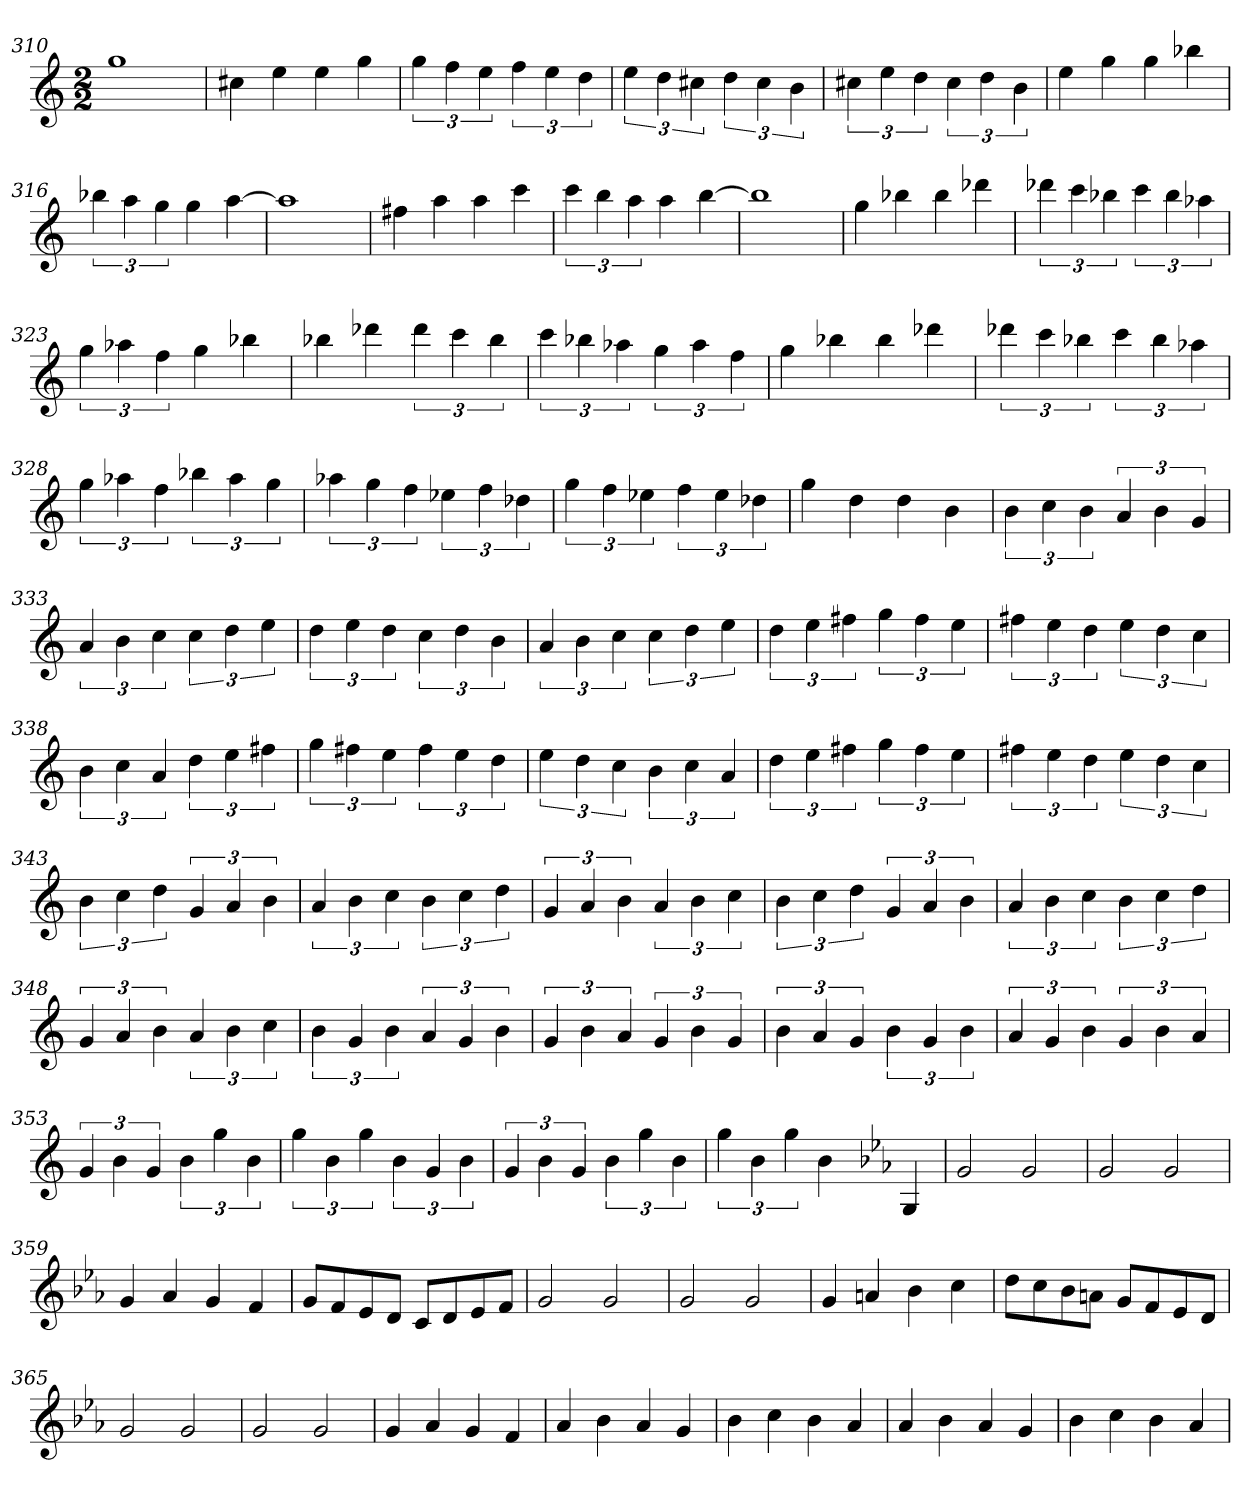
**kern
*part1
*staff1
*clefG2
*k[]
*C:
*M2/2
=310
1gg
=311
4cc#X
4ee
4ee
4gg
=312
6gg
6ff
6ee
6ff
6ee
6dd
=313
6ee
6dd
6cc#X
6dd
6cc#
6b
=314
6cc#X
6ee
6dd
6cc#
6dd
6b
=315
4ee
4gg
4gg
4bb-X
=316
6bb-X
6aa
6gg
4gg
[4aa
=317
1aa]
=318
4ff#X
4aa
4aa
4ccc
=319
6ccc
6bb
6aa
4aa
[4bb
=320
1bb]
=321
4gg
4bb-X
4bb-
4ddd-X
=322
6ddd-X
6ccc
6bb-X
6ccc
6bb-
6aa-X
=323
6gg
6aa-X
6ff
4gg
4bb-X
=324
4bb-X
4ddd-X
6ddd-
6ccc
6bb-
=325
6ccc
6bb-X
6aa-X
6gg
6aa-
6ff
=326
4gg
4bb-X
4bb-
4ddd-X
=327
6ddd-X
6ccc
6bb-X
6ccc
6bb-
6aa-X
=328
6gg
6aa-X
6ff
6bb-X
6aa-
6gg
=329
6aa-X
6gg
6ff
6ee-X
6ff
6dd-X
=330
6gg
6ff
6ee-X
6ff
6ee-
6dd-X
=331
4gg
4dd
4dd
4b
=332
6b
6cc
6b
6a
6b
6g
=333
6a
6b
6cc
6cc
6dd
6ee
=334
6dd
6ee
6dd
6cc
6dd
6b
=335
6a
6b
6cc
6cc
6dd
6ee
=336
6dd
6ee
6ff#X
6gg
6ff#
6ee
=337
6ff#X
6ee
6dd
6ee
6dd
6cc
=338
6b
6cc
6a
6dd
6ee
6ff#X
=339
6gg
6ff#X
6ee
6ff#
6ee
6dd
=340
6ee
6dd
6cc
6b
6cc
6a
=341
6dd
6ee
6ff#X
6gg
6ff#
6ee
=342
6ff#X
6ee
6dd
6ee
6dd
6cc
=343
6b
6cc
6dd
6g
6a
6b
=344
6a
6b
6cc
6b
6cc
6dd
=345
6g
6a
6b
6a
6b
6cc
=346
6b
6cc
6dd
6g
6a
6b
=347
6a
6b
6cc
6b
6cc
6dd
=348
6g
6a
6b
6a
6b
6cc
=349
6b
6g
6b
6a
6g
6b
=350
6g
6b
6a
6g
6b
6g
=351
6b
6a
6g
6b
6g
6b
=352
6a
6g
6b
6g
6b
6a
=353
6g
6b
6g
6b
6gg
6b
=354
6gg
6b
6gg
6b
6g
6b
=355
6g
6b
6g
6b
6gg
6b
=356
6gg
6b
6gg
4b
*k[b-e-a-]
*E-:
4G
=357
2g
2g
=358
2g
2g
=359
4g
4a-
4g
4f
=360
8g/L
8f/
8e-/
8d/J
8c/L
8d/
8e-/
8f/J
=361
2g
2g
=362
2g
2g
=363
4g
4an
4b-
4cc
=364
8dd\L
8cc\
8b-\
8an\J
8g/L
8f/
8e-/
8d/J
=365
2g
2g
=366
2g
2g
=367
4g
4a-
4g
4f
=368
4a-
4b-
4a-
4g
=369
4b-
4cc
4b-
4a-
=370
4a-
4b-
4a-
4g
=371
4b-
4cc
4b-
4a-
=
*-
